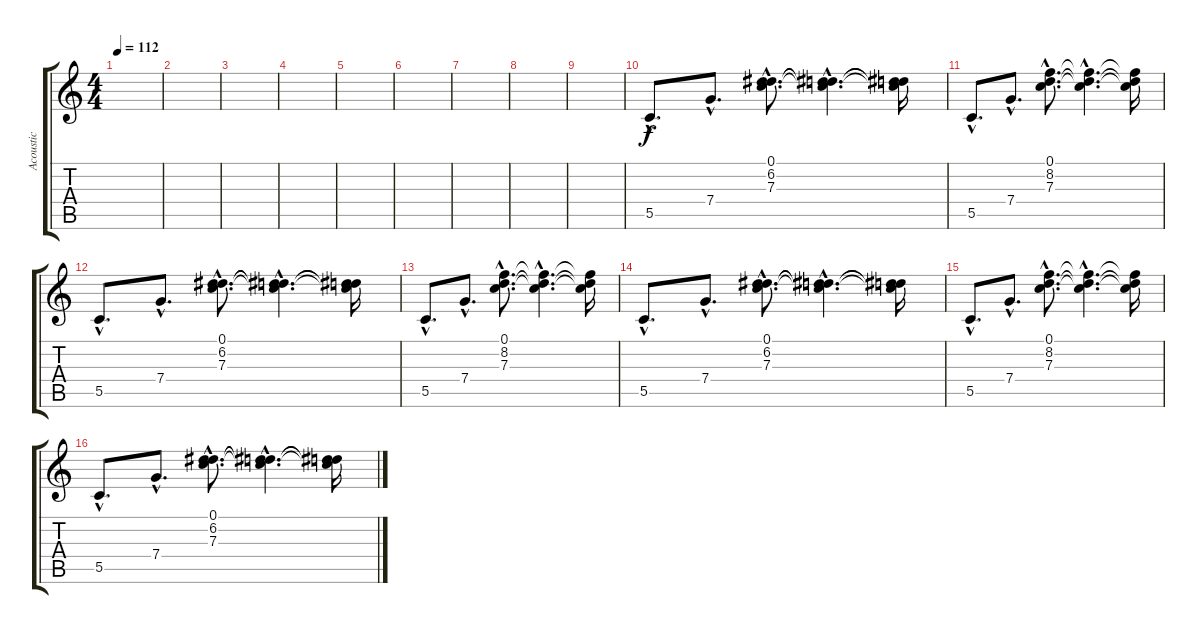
\track ("Acoustic" "Acoustic") {instrument acousticguitarnylon}
\staff {score tabs}
\tuning (D4 A3 F3 C3 G2 C2) {hide}
\ts (4 4)
\tempo 112
\clef g2
\ks c
|
|
|
|
|
|
|
|
|
5.5{hac}.8{d} 7.4{hac}.8{d} (0.1{hac} 6.2{hac} 7.3{hac}).8{d} (0.1{hac t} 6.2{hac t} 7.3{hac t}).4{d} (0.1{t} 6.2{t} 7.3{t}).16 |
5.5{hac}.8{d} 7.4{hac}.8{d} (0.1{hac} 8.2{hac} 7.3{hac}).8{d} (0.1{hac t} 8.2{hac t} 7.3{hac t}).4{d} (0.1{t} 8.2{t} 7.3{t}).16 |
5.5{hac}.8{d} 7.4{hac}.8{d} (0.1{hac} 6.2{hac} 7.3{hac}).8{d} (0.1{hac t} 6.2{hac t} 7.3{hac t}).4{d} (0.1{t} 6.2{t} 7.3{t}).16 |
5.5{hac}.8{d} 7.4{hac}.8{d} (0.1{hac} 8.2{hac} 7.3{hac}).8{d} (0.1{hac t} 8.2{hac t} 7.3{hac t}).4{d} (0.1{t} 8.2{t} 7.3{t}).16 |
5.5{hac}.8{d} 7.4{hac}.8{d} (0.1{hac} 6.2{hac} 7.3{hac}).8{d} (0.1{hac t} 6.2{hac t} 7.3{hac t}).4{d} (0.1{t} 6.2{t} 7.3{t}).16 |
5.5{hac}.8{d} 7.4{hac}.8{d} (0.1{hac} 8.2{hac} 7.3{hac}).8{d} (0.1{hac t} 8.2{hac t} 7.3{hac t}).4{d} (0.1{t} 8.2{t} 7.3{t}).16 |
5.5{hac}.8{d} 7.4{hac}.8{d} (0.1{hac} 6.2{hac} 7.3{hac}).8{d} (0.1{hac t} 6.2{hac t} 7.3{hac t}).4{d} (0.1{t} 6.2{t} 7.3{t}).16
